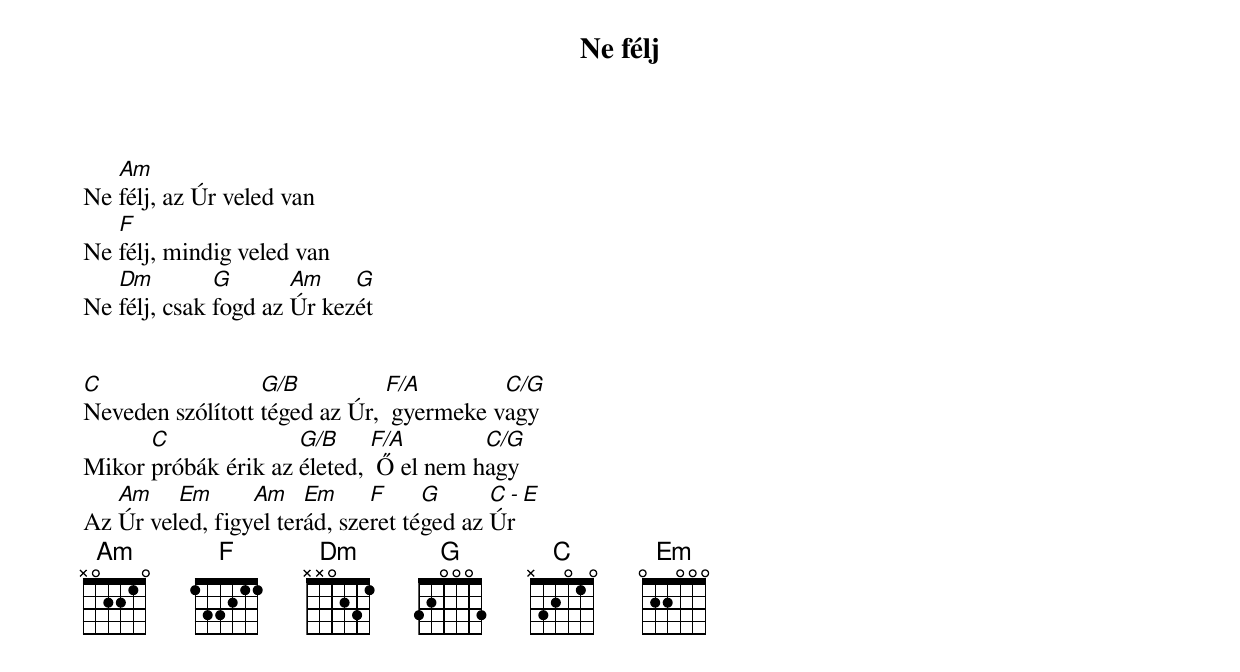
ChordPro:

{title: Ne félj}
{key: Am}
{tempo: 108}
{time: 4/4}
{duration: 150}



Ne [Am]félj, az Úr veled van
Ne [F]félj, mindig veled van
Ne [Dm]félj, csak [G]fogd az [Am]Úr kez[G]ét


[C]Neveden szólított [G/B]téged az Úr, [F/A] gyermeke v[C/G]agy
Mikor [C]próbák érik az [G/B]életed, [F/A] Ő el nem h[C/G]agy
Az [Am]Úr vel[Em]ed, figy[Am]el ter[Em]ád, sze[F]ret té[G]ged az [C - E]Úr
